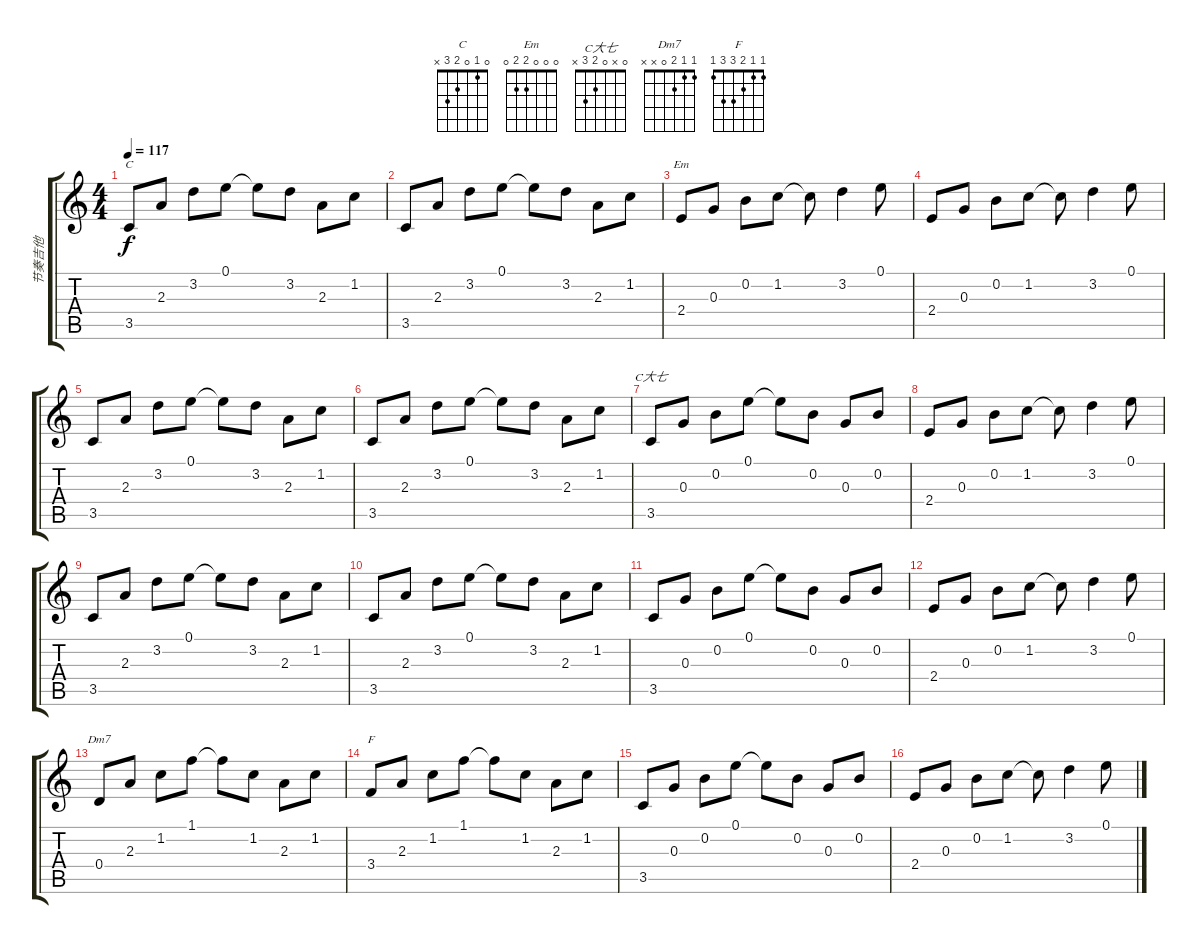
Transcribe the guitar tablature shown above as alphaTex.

\track ("节奏吉他" "节奏吉他") {instrument acousticguitarsteel}
\staff {score tabs}
\tuning (E4 B3 G3 D3 A2 E2) {hide}
\chord ("C" 0 1 0 2 3 x)
\chord ("Em" 0 0 0 2 2 0)
\chord ("C大七" 0 x 0 2 3 x)
\chord ("Dm7" 1 1 2 0 x x)
\chord ("F" 1 1 2 3 3 1)
\ts (4 4)
\tempo 117
\clef g2
\ks c
3.5.8{ch "C" dy f} 2.3.8 3.2.8 0.1.8 0.1{t}.8 3.2.8 2.3.8 1.2.8 |
3.5.8 2.3.8 3.2.8 0.1.8 0.1{t}.8 3.2.8 2.3.8 1.2.8 |
2.4.8{ch "Em"} 0.3.8 0.2.8 1.2.8 1.2{t}.8 3.2.4 0.1.8 |
2.4.8 0.3.8 0.2.8 1.2.8 1.2{t}.8 3.2.4 0.1.8 |
3.5.8 2.3.8 3.2.8 0.1.8 0.1{t}.8 3.2.8 2.3.8 1.2.8 |
3.5.8 2.3.8 3.2.8 0.1.8 0.1{t}.8 3.2.8 2.3.8 1.2.8 |
3.5.8{ch "C大七"} 0.3.8 0.2.8 0.1.8 0.1{t}.8 0.2.8 0.3.8 0.2.8 |
2.4.8 0.3.8 0.2.8 1.2.8 1.2{t}.8 3.2.4 0.1.8 |
3.5.8 2.3.8 3.2.8 0.1.8 0.1{t}.8 3.2.8 2.3.8 1.2.8 |
3.5.8 2.3.8 3.2.8 0.1.8 0.1{t}.8 3.2.8 2.3.8 1.2.8 |
3.5.8 0.3.8 0.2.8 0.1.8 0.1{t}.8 0.2.8 0.3.8 0.2.8 |
2.4.8 0.3.8 0.2.8 1.2.8 1.2{t}.8 3.2.4 0.1.8 |
0.4.8{ch "Dm7"} 2.3.8 1.2.8 1.1.8 1.1{t}.8 1.2.8 2.3.8 1.2.8 |
3.4.8{ch "F"} 2.3.8 1.2.8 1.1.8 1.1{t}.8 1.2.8 2.3.8 1.2.8 |
3.5.8 0.3.8 0.2.8 0.1.8 0.1{t}.8 0.2.8 0.3.8 0.2.8 |
2.4.8 0.3.8 0.2.8 1.2.8 1.2{t}.8 3.2.4 0.1.8
